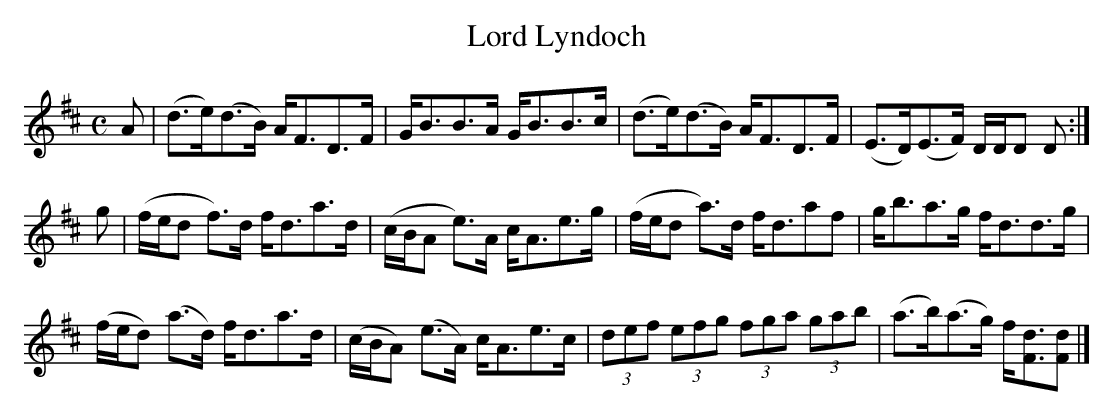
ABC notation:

X:1
T:Lord Lyndoch
M:C
L:1/16
K:D
A2|(d3e)(d3B) AF3D3F|GB3B3A GB3B3c|(d3e)(d3B) AF3D3F|(E3D)(E3F) DDD2 D2:|
g2|(fed2 f3)d fd3a3d|(cBA2 e3)A cA3e3g|(fed2 a3)d fd3a2f2|gb3a3g fd3d3g|
(fed2) (a3d) fd3a3d|(cBA2) (e3A) cA3e3c|(3d2e2f2 (3e2f2g2 (3f2g2a2 (3g2a2b2|(a3b)(a3g) f[F3d3][F2d2]|]
